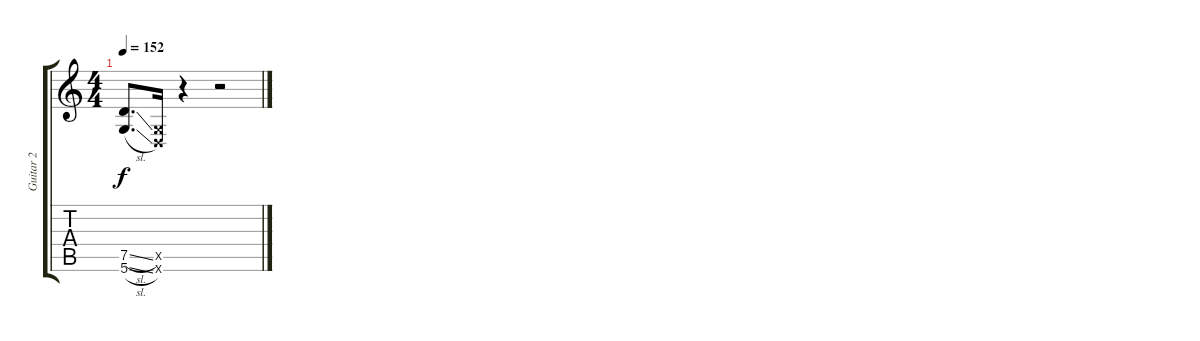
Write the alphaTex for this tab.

\track ("Guitar 2" "Guitar 2") {instrument distortionguitar}
\staff {score tabs}
\tuning (D4 A3 F3 C3 G2 D2) {hide}
\ts (4 4)
\tempo 152
\clef g2
\ks c
(7.5{sl} 5.6{sl}).8{d dy f} (0.5{x} 0.6{x}).16 r.4 r.2
